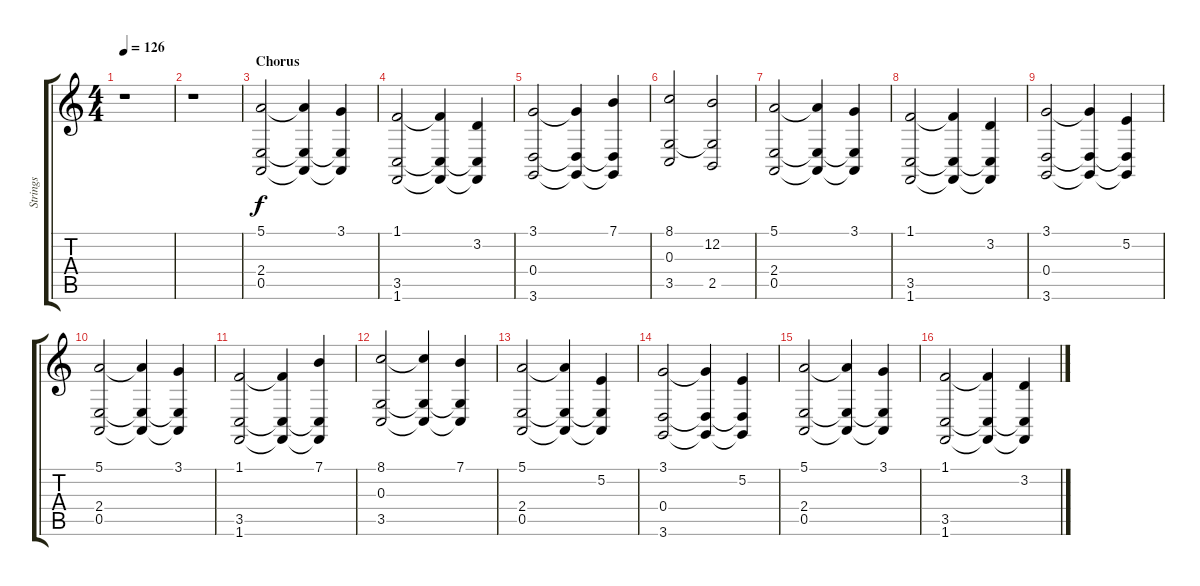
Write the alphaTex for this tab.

\track ("Strings" "Strings") {instrument synthstrings2}
\staff {score tabs}
\tuning (E4 B3 G3 D3 A2 E2) {hide}
\ts (4 4)
\tempo 126
\clef g2
\ks c
r.1{dy f} |
r.1 |
\section ("" "Chorus")
(5.1 2.4 0.5).2 (5.1{t} 2.4{t} 0.5{t}).4 (3.1 2.4{t} 0.5{t}).4 |
(1.1 3.5 1.6).2 (1.1{t} 3.5{t} 1.6{t}).4 (3.2 3.5{t} 1.6{t}).4 |
(3.1 0.4 3.6).2 (3.1{t} 0.4{t} 3.6{t}).4 (7.1 0.4{t} 3.6{t}).4 |
(8.1 0.3 3.5).2 (12.2 0.3{t} 2.5).2 |
(5.1 2.4 0.5).2 (5.1{t} 2.4{t} 0.5{t}).4 (3.1 2.4{t} 0.5{t}).4 |
(1.1 3.5 1.6).2 (1.1{t} 3.5{t} 1.6{t}).4 (3.2 3.5{t} 1.6{t}).4 |
(3.1 0.4 3.6).2 (3.1{t} 0.4{t} 3.6{t}).4 (5.2 0.4{t} 3.6{t}).4 |
(5.1 2.4 0.5).2 (5.1{t} 2.4{t} 0.5{t}).4 (3.1 2.4{t} 0.5{t}).4 |
(1.1 3.5 1.6).2 (1.1{t} 3.5{t} 1.6{t}).4 (7.1 3.5{t} 1.6{t}).4 |
(8.1 0.3 3.5).2 (8.1{t} 0.3{t} 3.5{t}).4 (7.1 0.3{t} 3.5{t}).4 |
(5.1 2.4 0.5).2 (5.1{t} 2.4{t} 0.5{t}).4 (5.2 2.4{t} 0.5{t}).4 |
(3.1 0.4 3.6).2 (3.1{t} 0.4{t} 3.6{t}).4 (5.2 0.4{t} 3.6{t}).4 |
(5.1 2.4 0.5).2 (5.1{t} 2.4{t} 0.5{t}).4 (3.1 2.4{t} 0.5{t}).4 |
(1.1 3.5 1.6).2 (1.1{t} 3.5{t} 1.6{t}).4 (3.2 3.5{t} 1.6{t}).4
